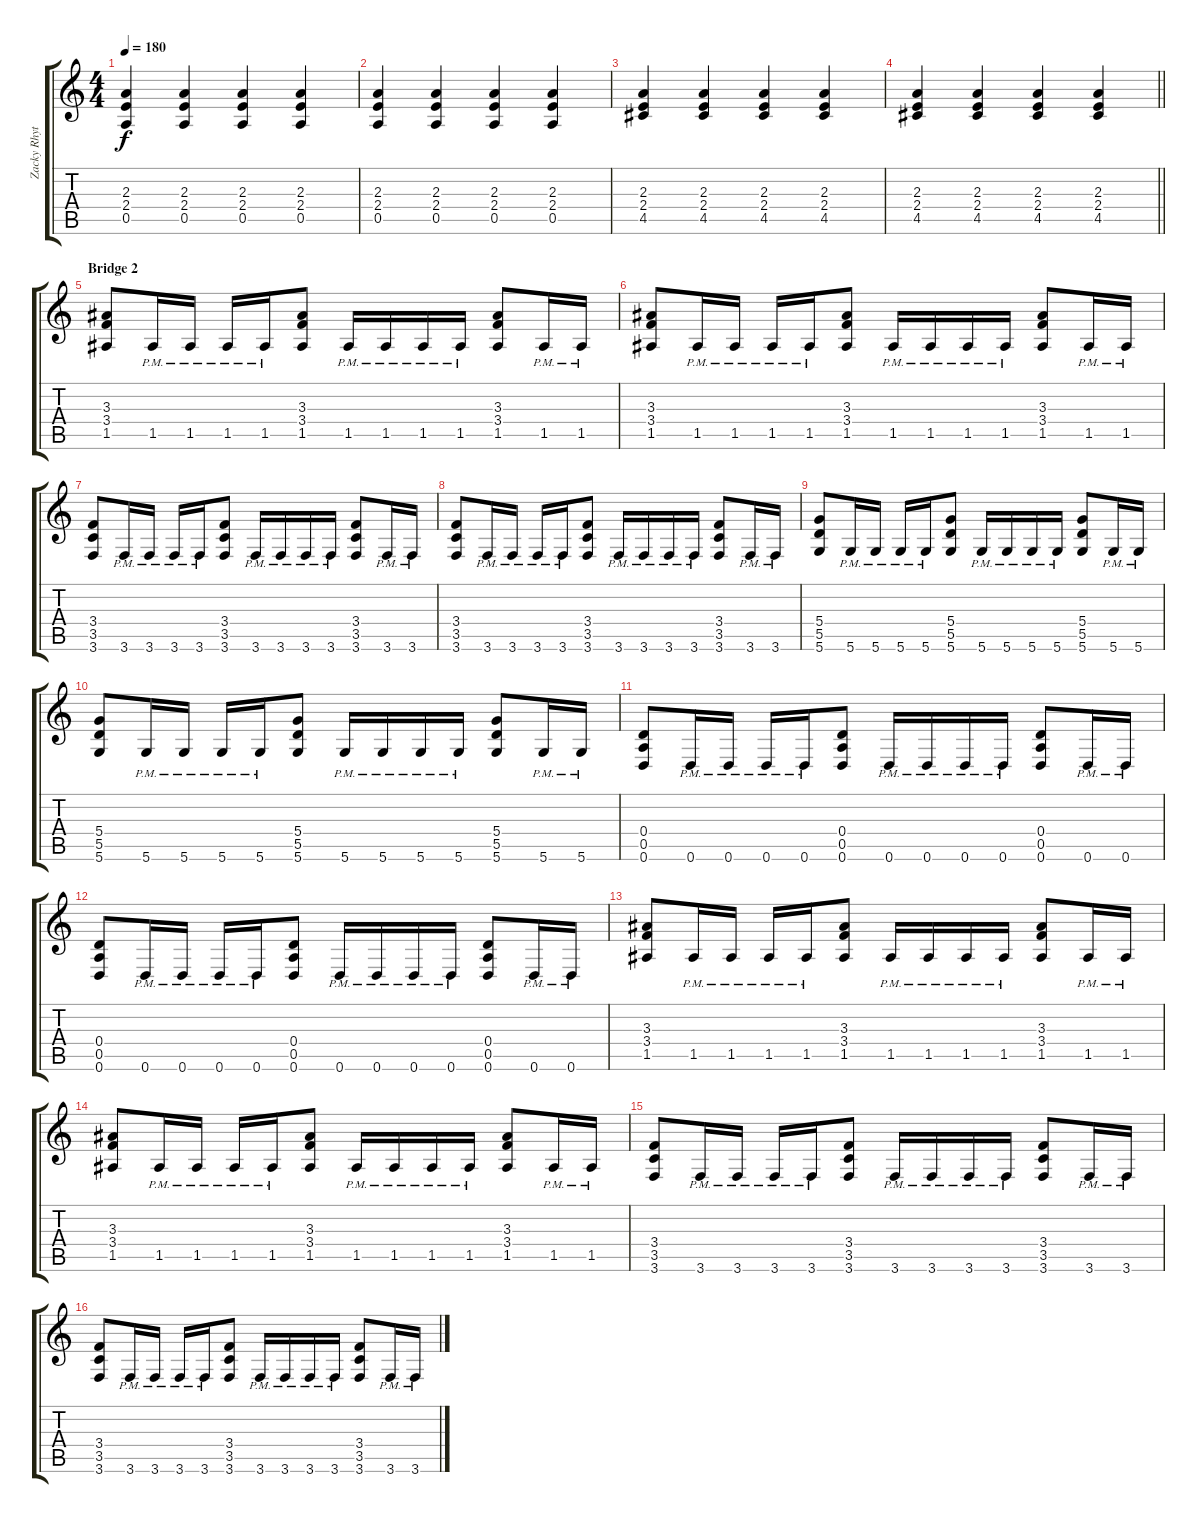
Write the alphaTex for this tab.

\track ("Zacky Rhythm" "Zacky Rhyt") {instrument overdrivenguitar}
\staff {score tabs}
\tuning (E4 B3 G3 D3 A2 D2) {hide}
\ts (4 4)
\tempo 180
\clef g2
\ks c
(2.3 2.4 0.5).4{dy f} (2.3 2.4 0.5).4 (2.3 2.4 0.5).4 (2.3 2.4 0.5).4 |
(2.3 2.4 0.5).4 (2.3 2.4 0.5).4 (2.3 2.4 0.5).4 (2.3 2.4 0.5).4 |
(2.3 2.4 4.5).4 (2.3 2.4 4.5).4 (2.3 2.4 4.5).4 (2.3 2.4 4.5).4 |
\barLineRight lightlight
(2.3 2.4 4.5).4 (2.3 2.4 4.5).4 (2.3 2.4 4.5).4 (2.3 2.4 4.5).4 |
\section ("" "Bridge 2")
(3.3 3.4 1.5).8 1.5{pm}.16 1.5{pm}.16 1.5{pm}.16 1.5{pm}.16 (3.3 3.4 1.5).8 1.5{pm}.16 1.5{pm}.16 1.5{pm}.16 1.5{pm}.16 (3.3 3.4 1.5).8 1.5{pm}.16 1.5{pm}.16 |
(3.3 3.4 1.5).8 1.5{pm}.16 1.5{pm}.16 1.5{pm}.16 1.5{pm}.16 (3.3 3.4 1.5).8 1.5{pm}.16 1.5{pm}.16 1.5{pm}.16 1.5{pm}.16 (3.3 3.4 1.5).8 1.5{pm}.16 1.5{pm}.16 |
(3.4 3.5 3.6).8 3.6{pm}.16 3.6{pm}.16 3.6{pm}.16 3.6{pm}.16 (3.4 3.5 3.6).8 3.6{pm}.16 3.6{pm}.16 3.6{pm}.16 3.6{pm}.16 (3.4 3.5 3.6).8 3.6{pm}.16 3.6{pm}.16 |
(3.4 3.5 3.6).8 3.6{pm}.16 3.6{pm}.16 3.6{pm}.16 3.6{pm}.16 (3.4 3.5 3.6).8 3.6{pm}.16 3.6{pm}.16 3.6{pm}.16 3.6{pm}.16 (3.4 3.5 3.6).8 3.6{pm}.16 3.6{pm}.16 |
(5.4 5.5 5.6).8 5.6{pm}.16 5.6{pm}.16 5.6{pm}.16 5.6{pm}.16 (5.4 5.5 5.6).8 5.6{pm}.16 5.6{pm}.16 5.6{pm}.16 5.6{pm}.16 (5.4 5.5 5.6).8 5.6{pm}.16 5.6{pm}.16 |
(5.4 5.5 5.6).8 5.6{pm}.16 5.6{pm}.16 5.6{pm}.16 5.6{pm}.16 (5.4 5.5 5.6).8 5.6{pm}.16 5.6{pm}.16 5.6{pm}.16 5.6{pm}.16 (5.4 5.5 5.6).8 5.6{pm}.16 5.6{pm}.16 |
(0.4 0.5 0.6).8 0.6{pm}.16 0.6{pm}.16 0.6{pm}.16 0.6{pm}.16 (0.4 0.5 0.6).8 0.6{pm}.16 0.6{pm}.16 0.6{pm}.16 0.6{pm}.16 (0.4 0.5 0.6).8 0.6{pm}.16 0.6{pm}.16 |
(0.4 0.5 0.6).8 0.6{pm}.16 0.6{pm}.16 0.6{pm}.16 0.6{pm}.16 (0.4 0.5 0.6).8 0.6{pm}.16 0.6{pm}.16 0.6{pm}.16 0.6{pm}.16 (0.4 0.5 0.6).8 0.6{pm}.16 0.6{pm}.16 |
(3.3 3.4 1.5).8 1.5{pm}.16 1.5{pm}.16 1.5{pm}.16 1.5{pm}.16 (3.3 3.4 1.5).8 1.5{pm}.16 1.5{pm}.16 1.5{pm}.16 1.5{pm}.16 (3.3 3.4 1.5).8 1.5{pm}.16 1.5{pm}.16 |
(3.3 3.4 1.5).8 1.5{pm}.16 1.5{pm}.16 1.5{pm}.16 1.5{pm}.16 (3.3 3.4 1.5).8 1.5{pm}.16 1.5{pm}.16 1.5{pm}.16 1.5{pm}.16 (3.3 3.4 1.5).8 1.5{pm}.16 1.5{pm}.16 |
(3.4 3.5 3.6).8 3.6{pm}.16 3.6{pm}.16 3.6{pm}.16 3.6{pm}.16 (3.4 3.5 3.6).8 3.6{pm}.16 3.6{pm}.16 3.6{pm}.16 3.6{pm}.16 (3.4 3.5 3.6).8 3.6{pm}.16 3.6{pm}.16 |
(3.4 3.5 3.6).8 3.6{pm}.16 3.6{pm}.16 3.6{pm}.16 3.6{pm}.16 (3.4 3.5 3.6).8 3.6{pm}.16 3.6{pm}.16 3.6{pm}.16 3.6{pm}.16 (3.4 3.5 3.6).8 3.6{pm}.16 3.6{pm}.16
